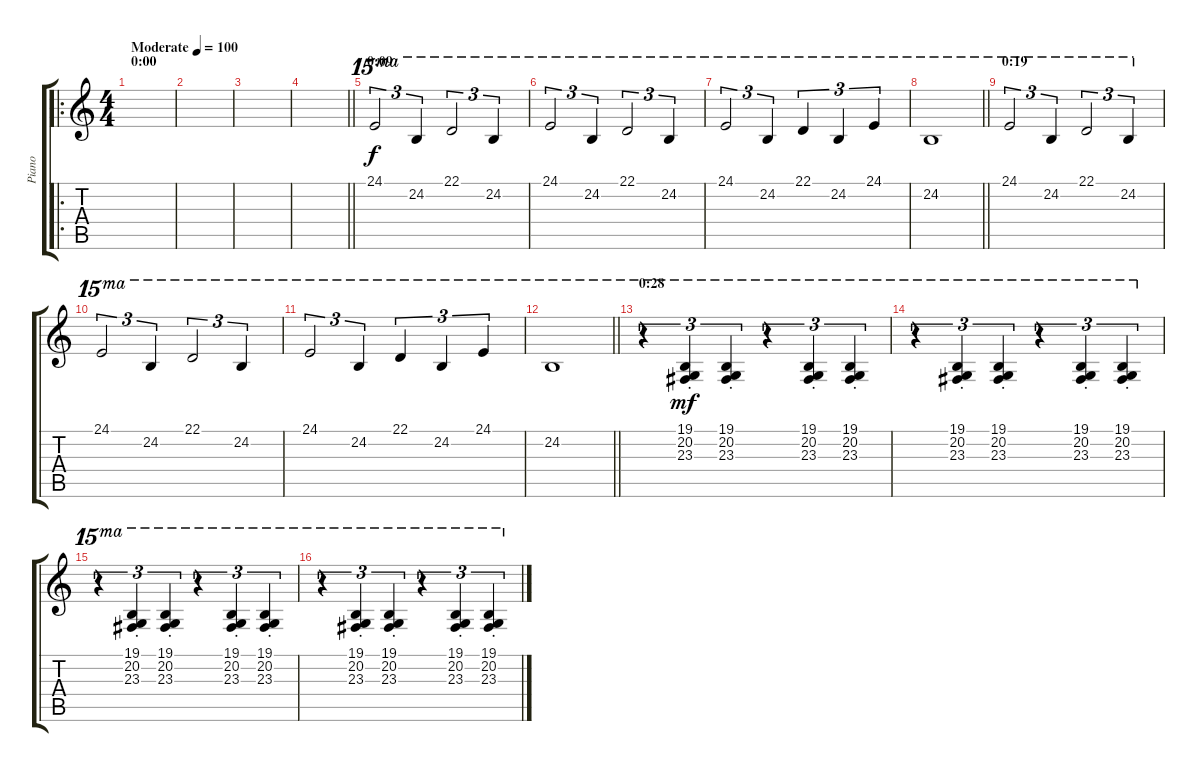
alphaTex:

\track ("Piano" "Piano") {instrument brightacousticpiano}
\staff {score tabs}
\tuning (E4 B3 G3 D3 A2 E2) {hide}
\ro
\ts (4 4)
\section ("" "0:00")
\tempo (100 "Moderate")
\clef g2
\ks c
|
|
|
\barLineRight lightlight
|
\section ("" "0:09")
24.1.2{tu (3 2) ot 15ma} 24.2.4{tu (3 2) ot 15ma} 22.1.2{tu (3 2) ot 15ma} 24.2.4{tu (3 2) ot 15ma} |
24.1.2{tu (3 2) ot 15ma} 24.2.4{tu (3 2) ot 15ma} 22.1.2{tu (3 2) ot 15ma} 24.2.4{tu (3 2) ot 15ma} |
24.1.2{tu (3 2) ot 15ma} 24.2.4{tu (3 2) ot 15ma} 22.1.4{tu (3 2) ot 15ma} 24.2.4{tu (3 2) ot 15ma} 24.1.4{tu (3 2) ot 15ma} |
\barLineRight lightlight
24.2.1{ot 15ma} |
\section ("" "0:19")
24.1.2{tu (3 2) ot 15ma} 24.2.4{tu (3 2) ot 15ma} 22.1.2{tu (3 2) ot 15ma} 24.2.4{tu (3 2) ot 15ma} |
24.1.2{tu (3 2) ot 15ma} 24.2.4{tu (3 2) ot 15ma} 22.1.2{tu (3 2) ot 15ma} 24.2.4{tu (3 2) ot 15ma} |
24.1.2{tu (3 2) ot 15ma} 24.2.4{tu (3 2) ot 15ma} 22.1.4{tu (3 2) ot 15ma} 24.2.4{tu (3 2) ot 15ma} 24.1.4{tu (3 2) ot 15ma} |
\barLineRight lightlight
24.2.1{ot 15ma} |
\section ("" "0:28")
r.4{tu (3 2) ot 15ma} (19.1{st} 20.2{st} 23.3{st}).4{tu (3 2) ot 15ma dy mf} (19.1{st} 20.2{st} 23.3{st}).4{tu (3 2) ot 15ma} r.4{tu (3 2) ot 15ma} (19.1{st} 20.2{st} 23.3{st}).4{tu (3 2) ot 15ma} (19.1{st} 20.2{st} 23.3{st}).4{tu (3 2) ot 15ma} |
r.4{tu (3 2) ot 15ma} (19.1{st} 20.2{st} 23.3{st}).4{tu (3 2) ot 15ma} (19.1{st} 20.2{st} 23.3{st}).4{tu (3 2) ot 15ma} r.4{tu (3 2) ot 15ma} (19.1{st} 20.2{st} 23.3{st}).4{tu (3 2) ot 15ma} (19.1{st} 20.2{st} 23.3{st}).4{tu (3 2) ot 15ma} |
r.4{tu (3 2) ot 15ma} (19.1{st} 20.2{st} 23.3{st}).4{tu (3 2) ot 15ma} (19.1{st} 20.2{st} 23.3{st}).4{tu (3 2) ot 15ma} r.4{tu (3 2) ot 15ma} (19.1{st} 20.2{st} 23.3{st}).4{tu (3 2) ot 15ma} (19.1{st} 20.2{st} 23.3{st}).4{tu (3 2) ot 15ma} |
r.4{tu (3 2) ot 15ma} (19.1{st} 20.2{st} 23.3{st}).4{tu (3 2) ot 15ma} (19.1{st} 20.2{st} 23.3{st}).4{tu (3 2) ot 15ma} r.4{tu (3 2) ot 15ma} (19.1{st} 20.2{st} 23.3{st}).4{tu (3 2) ot 15ma} (19.1{st} 20.2{st} 23.3{st}).4{tu (3 2) ot 15ma}
